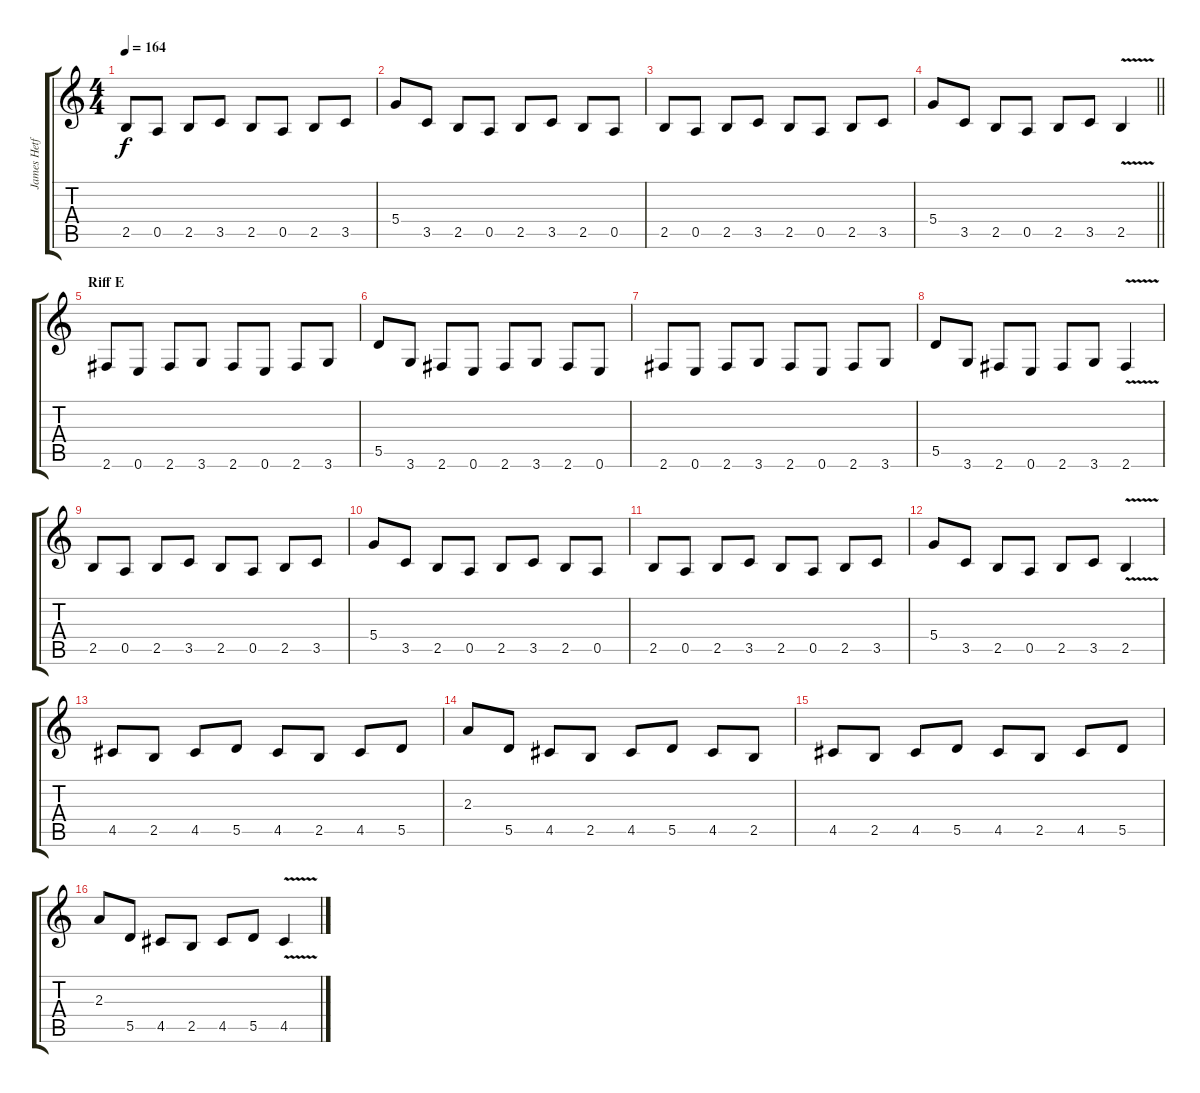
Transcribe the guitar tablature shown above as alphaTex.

\track ("James Hetfield" "James Hetf") {instrument distortionguitar}
\staff {score tabs}
\tuning (E4 B3 G3 D3 A2 E2) {hide}
\ts (4 4)
\tempo 164
\clef g2
\ks c
2.5.8{dy f} 0.5.8 2.5.8 3.5.8 2.5.8 0.5.8 2.5.8 3.5.8 |
5.4.8 3.5.8 2.5.8 0.5.8 2.5.8 3.5.8 2.5.8 0.5.8 |
2.5.8 0.5.8 2.5.8 3.5.8 2.5.8 0.5.8 2.5.8 3.5.8 |
\barLineRight lightlight
5.4.8 3.5.8 2.5.8 0.5.8 2.5.8 3.5.8 2.5{v}.4 |
\section ("" "Riff E")
2.6.8 0.6.8 2.6.8 3.6.8 2.6.8 0.6.8 2.6.8 3.6.8 |
5.5.8 3.6.8 2.6.8 0.6.8 2.6.8 3.6.8 2.6.8 0.6.8 |
2.6.8 0.6.8 2.6.8 3.6.8 2.6.8 0.6.8 2.6.8 3.6.8 |
5.5.8 3.6.8 2.6.8 0.6.8 2.6.8 3.6.8 2.6{v}.4 |
2.5.8 0.5.8 2.5.8 3.5.8 2.5.8 0.5.8 2.5.8 3.5.8 |
5.4.8 3.5.8 2.5.8 0.5.8 2.5.8 3.5.8 2.5.8 0.5.8 |
2.5.8 0.5.8 2.5.8 3.5.8 2.5.8 0.5.8 2.5.8 3.5.8 |
5.4.8 3.5.8 2.5.8 0.5.8 2.5.8 3.5.8 2.5{v}.4 |
4.5.8 2.5.8 4.5.8 5.5.8 4.5.8 2.5.8 4.5.8 5.5.8 |
2.3.8 5.5.8 4.5.8 2.5.8 4.5.8 5.5.8 4.5.8 2.5.8 |
4.5.8 2.5.8 4.5.8 5.5.8 4.5.8 2.5.8 4.5.8 5.5.8 |
2.3.8 5.5.8 4.5.8 2.5.8 4.5.8 5.5.8 4.5{v}.4
